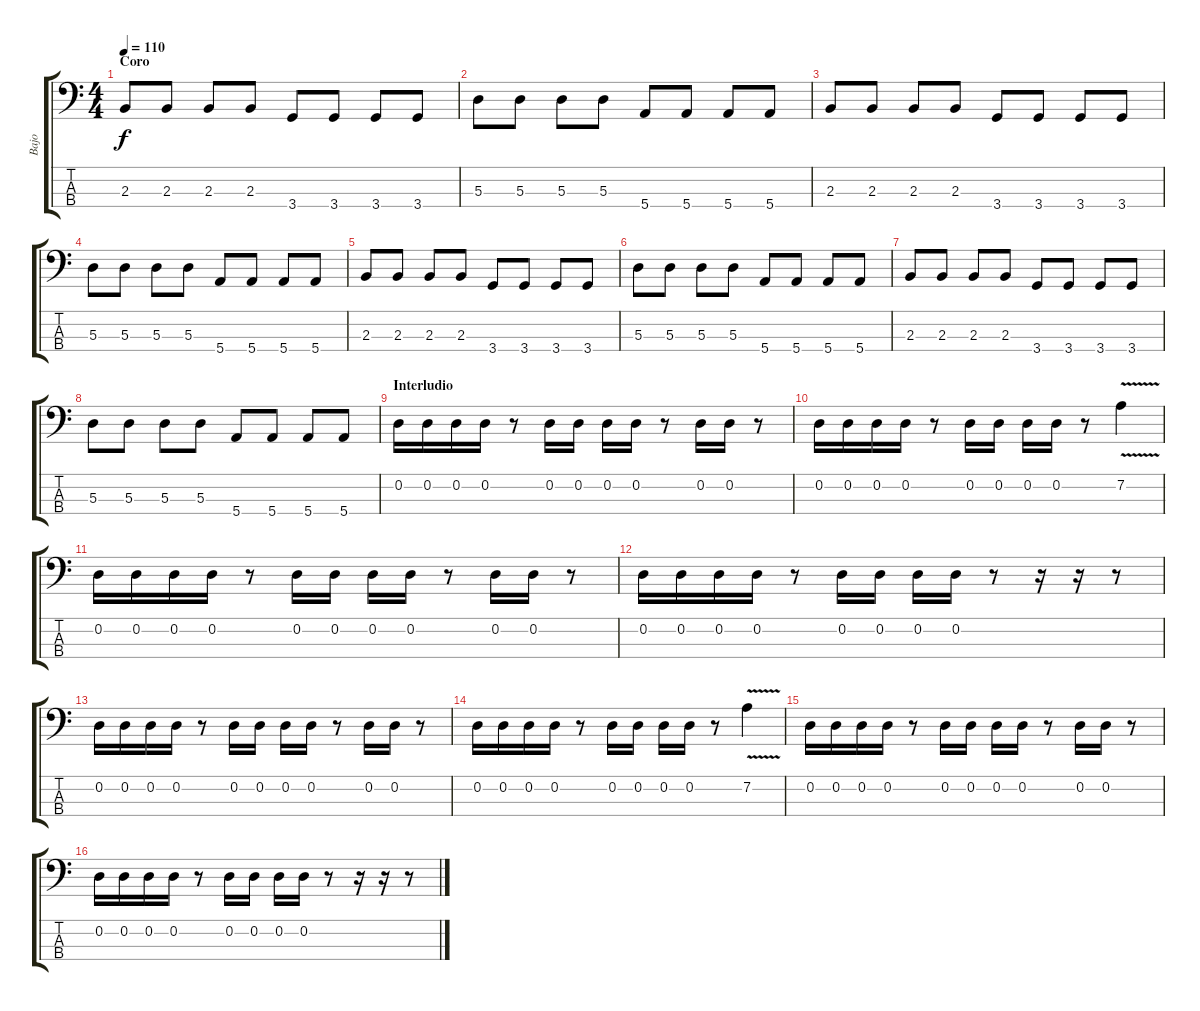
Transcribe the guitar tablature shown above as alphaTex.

\track ("Bajo" "Bajo") {instrument electricbasspick}
\staff {score tabs}
\tuning (G2 D2 A1 E1) {hide}
\ts (4 4)
\section ("" "Coro")
\tempo 110
\clef f4
\ks c
2.3.8{dy f} 2.3.8 2.3.8 2.3.8 3.4.8 3.4.8 3.4.8 3.4.8 |
5.3.8 5.3.8 5.3.8 5.3.8 5.4.8 5.4.8 5.4.8 5.4.8 |
2.3.8 2.3.8 2.3.8 2.3.8 3.4.8 3.4.8 3.4.8 3.4.8 |
5.3.8 5.3.8 5.3.8 5.3.8 5.4.8 5.4.8 5.4.8 5.4.8 |
2.3.8 2.3.8 2.3.8 2.3.8 3.4.8 3.4.8 3.4.8 3.4.8 |
5.3.8 5.3.8 5.3.8 5.3.8 5.4.8 5.4.8 5.4.8 5.4.8 |
2.3.8 2.3.8 2.3.8 2.3.8 3.4.8 3.4.8 3.4.8 3.4.8 |
5.3.8 5.3.8 5.3.8 5.3.8 5.4.8 5.4.8 5.4.8 5.4.8 |
\section ("" "Interludio")
0.2.16 0.2.16 0.2.16 0.2.16 r.8 0.2.16 0.2.16 0.2.16 0.2.16 r.8 0.2.16 0.2.16 r.8 |
0.2.16 0.2.16 0.2.16 0.2.16 r.8 0.2.16 0.2.16 0.2.16 0.2.16 r.8 7.2{v}.4 |
0.2.16 0.2.16 0.2.16 0.2.16 r.8 0.2.16 0.2.16 0.2.16 0.2.16 r.8 0.2.16 0.2.16 r.8 |
0.2.16 0.2.16 0.2.16 0.2.16 r.8 0.2.16 0.2.16 0.2.16 0.2.16 r.8 r.16 r.16 r.8 |
0.2.16 0.2.16 0.2.16 0.2.16 r.8 0.2.16 0.2.16 0.2.16 0.2.16 r.8 0.2.16 0.2.16 r.8 |
0.2.16 0.2.16 0.2.16 0.2.16 r.8 0.2.16 0.2.16 0.2.16 0.2.16 r.8 7.2{v}.4 |
0.2.16 0.2.16 0.2.16 0.2.16 r.8 0.2.16 0.2.16 0.2.16 0.2.16 r.8 0.2.16 0.2.16 r.8 |
0.2.16 0.2.16 0.2.16 0.2.16 r.8 0.2.16 0.2.16 0.2.16 0.2.16 r.8 r.16 r.16 r.8
